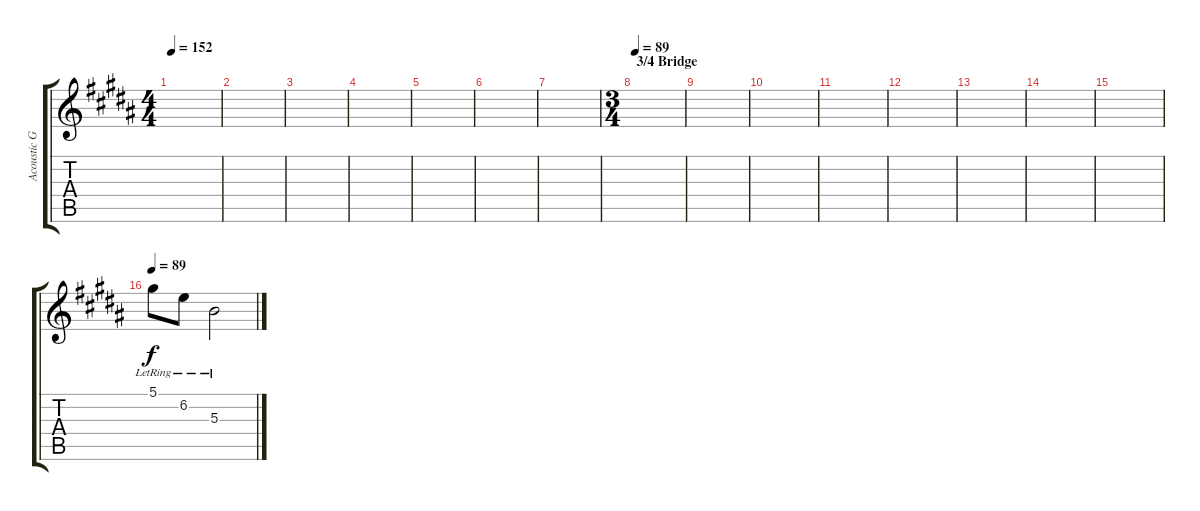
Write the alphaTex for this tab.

\track ("Acoustic Guitar II" "Acoustic G") {instrument acousticguitarsteel}
\staff {score tabs}
\tuning (Eb4 Bb3 Gb3 Db3 Ab2 Eb2) {hide}
\ts (4 4)
\tempo 152
\clef g2
\ks b
|
|
|
|
|
|
|
\ts (3 4)
\section ("" "3/4 Bridge")
\tempo 89
|
|
|
|
|
|
|
|
\tempo 89
5.1{lr}.8{volume 13} 6.2{lr}.8 5.3{lr}.2
